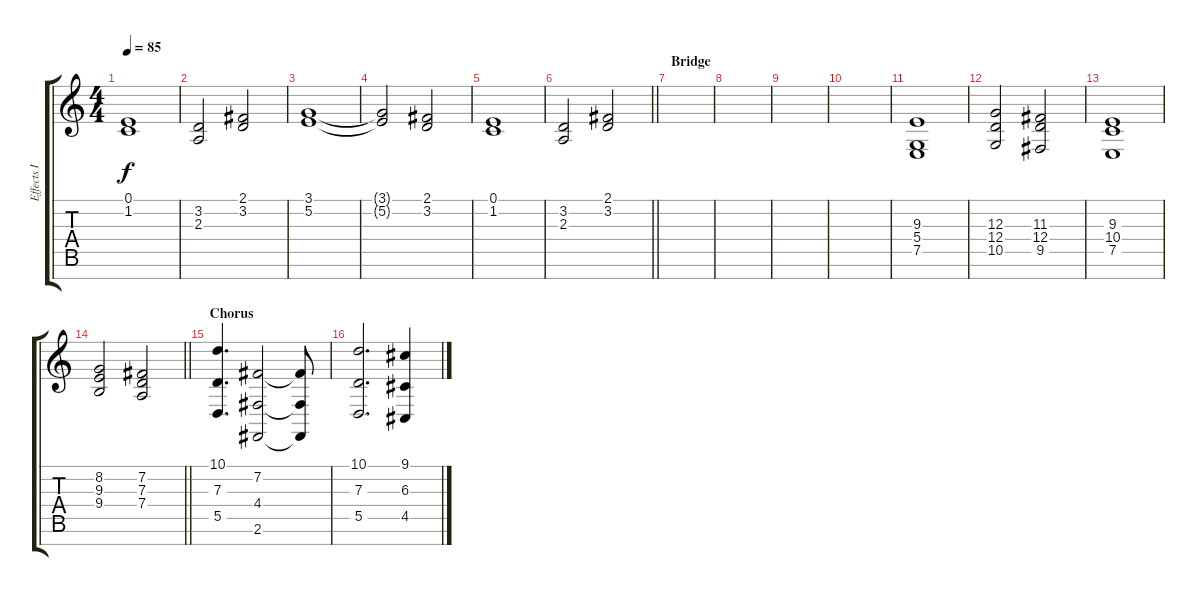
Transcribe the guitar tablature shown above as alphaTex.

\track ("Effects I" "Effects I") {instrument choiraahs}
\staff {score tabs}
\tuning (E4 B3 G3 D3 A2 E2 B1) {hide}
\ts (4 4)
\tempo 85
\clef g2
\ks c
(0.1 1.2).1{dy f} |
(3.2 2.3).2 (2.1 3.2).2 |
(3.1 5.2).1{volume 7 instrument choiraahs} |
(3.1{t} 5.2{t}).2 (2.1 3.2).2 |
(0.1 1.2).1 |
\barLineRight lightlight
(3.2 2.3).2 (2.1 3.2).2 |
\section ("" "Bridge")
|
|
|
|
(9.3 5.4 7.5).1{volume 12 instrument acousticgrandpiano} |
(12.3 12.4 10.5).2 (11.3 12.4 9.5).2 |
(9.3 10.4 7.5).1 |
\barLineRight lightlight
(8.2 9.3 9.4).2 (7.2 7.3 7.4).2 |
\section ("" "Chorus")
(10.1 7.3 5.5).4{d volume 9} (7.2 4.4 2.6).2 (7.2{t} 4.4{t} 2.6{t}).8 |
(10.1 7.3 5.5).2{d} (9.1 6.3 4.5).4
